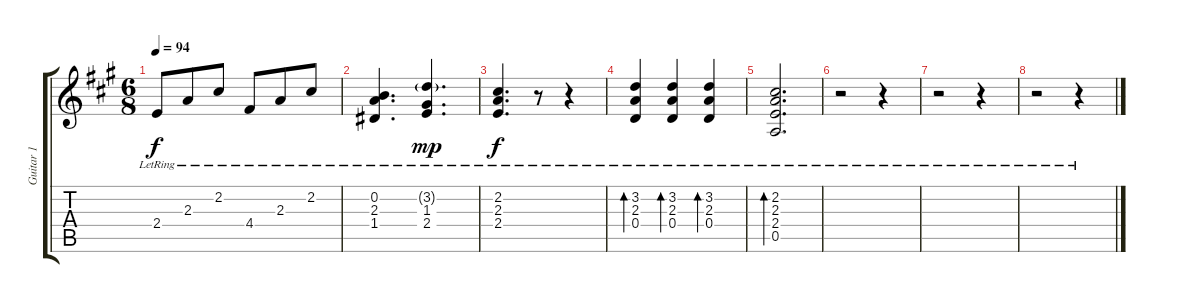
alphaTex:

\track ("Guitar 1" "Guitar 1") {instrument electricguitarclean}
\staff {score tabs}
\tuning (E4 B3 G3 D3 A2 E2) {hide}
\ts (6 8)
\tempo 94
\clef g2
\ks a
2.4{lr}.8{dy f} 2.3{lr}.8 2.2{lr}.8 4.4{lr}.8 2.3{lr}.8 2.2{lr}.8 |
(0.2{lr} 2.3{lr} 1.4{lr}).4{d} (3.2{g lr} 1.3{lr} 2.4{lr}).4{d dy mp} |
(2.2{lr} 2.3{lr} 2.4{lr}).4{d dy f} r.8 r.4 |
(3.2{lr} 2.3{lr} 0.4{lr}).4{bd 480} (3.2{lr} 2.3{lr} 0.4{lr}).4{bd 480} (3.2{lr} 2.3{lr} 0.4{lr}).4{bd 480} |
(2.2{lr} 2.3{lr} 2.4{lr} 0.5{lr}).2{d bd 480} |
r.2 r.4 |
r.2 r.4 |
r.2 r.4
